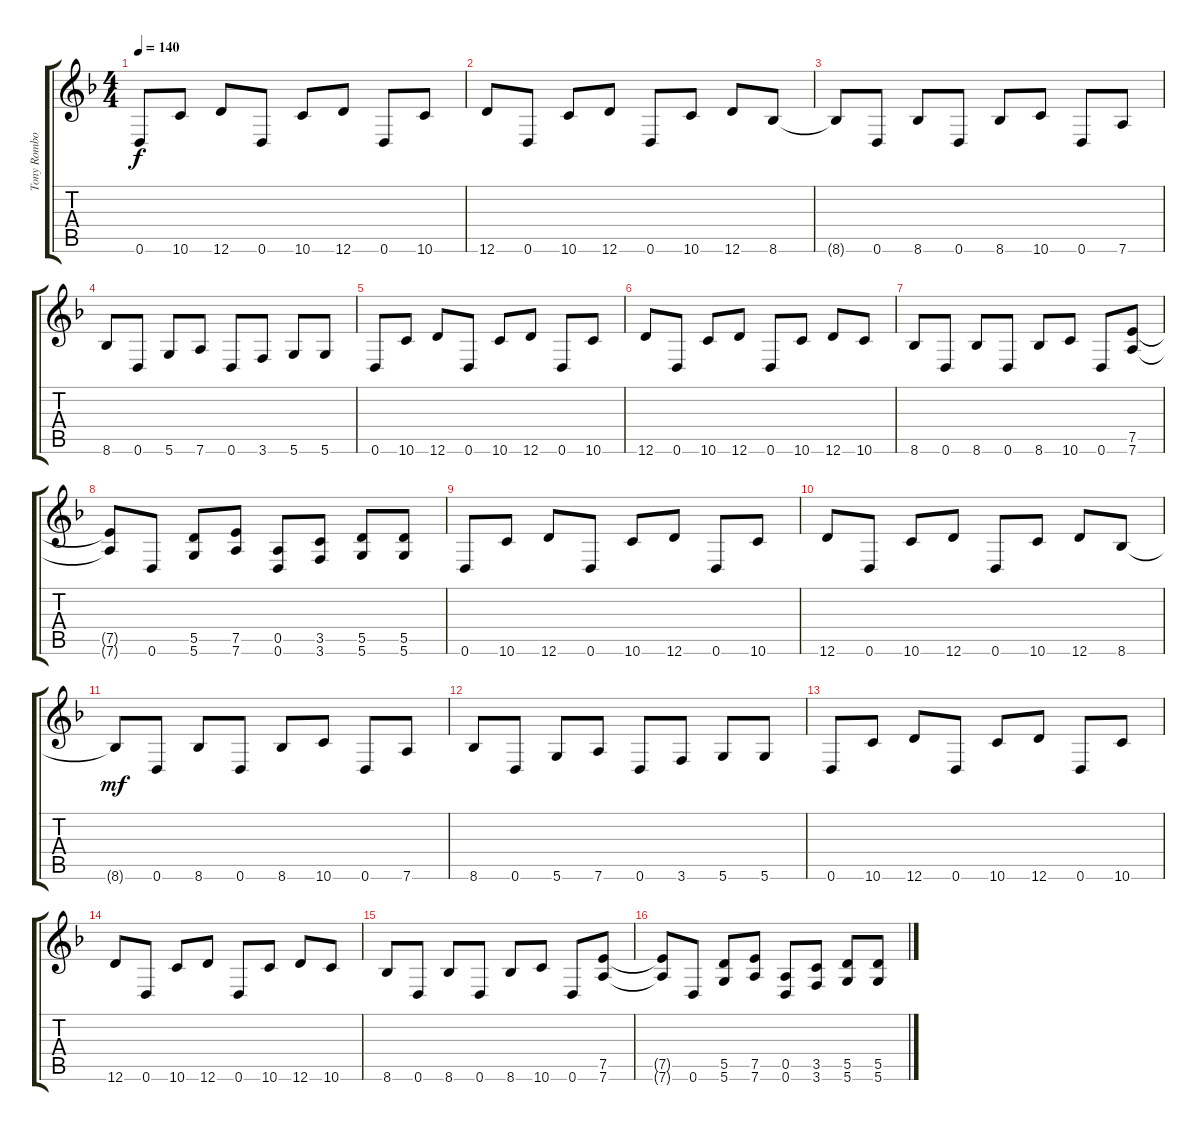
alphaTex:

\track ("Tony Rombola" "Tony Rombo") {instrument distortionguitar}
\staff {score tabs}
\tuning (E4 B3 G3 D3 A2 D2) {hide}
\ts (4 4)
\tempo 140
\clef g2
\ks f
0.6.8{dy f instrument distortionguitar} 10.6.8 12.6.8 0.6.8 10.6.8 12.6.8 0.6.8 10.6.8 |
12.6.8 0.6.8 10.6.8 12.6.8 0.6.8 10.6.8 12.6.8 8.6.8 |
8.6{t}.8 0.6.8 8.6.8 0.6.8 8.6.8 10.6.8 0.6.8 7.6.8 |
8.6.8 0.6.8 5.6.8 7.6.8 0.6.8 3.6.8 5.6.8 5.6.8 |
0.6.8 10.6.8 12.6.8 0.6.8 10.6.8 12.6.8 0.6.8 10.6.8 |
12.6.8 0.6.8 10.6.8 12.6.8 0.6.8 10.6.8 12.6.8 10.6.8 |
8.6.8 0.6.8 8.6.8 0.6.8 8.6.8 10.6.8 0.6.8 (7.5 7.6).8 |
(7.5{t} 7.6{t}).8 0.6.8 (5.5 5.6).8 (7.5 7.6).8 (0.5 0.6).8 (3.5 3.6).8 (5.5 5.6).8 (5.5 5.6).8 |
0.6.8 10.6.8 12.6.8 0.6.8 10.6.8 12.6.8 0.6.8 10.6.8 |
12.6.8 0.6.8 10.6.8 12.6.8 0.6.8 10.6.8 12.6.8 8.6.8 |
8.6{t}.8{dy mf} 0.6.8 8.6.8 0.6.8 8.6.8 10.6.8 0.6.8 7.6.8 |
8.6.8 0.6.8 5.6.8 7.6.8 0.6.8 3.6.8 5.6.8 5.6.8 |
0.6.8 10.6.8 12.6.8 0.6.8 10.6.8 12.6.8 0.6.8 10.6.8 |
12.6.8 0.6.8 10.6.8 12.6.8 0.6.8 10.6.8 12.6.8 10.6.8 |
8.6.8 0.6.8 8.6.8 0.6.8 8.6.8 10.6.8 0.6.8 (7.5 7.6).8 |
(7.5{t} 7.6{t}).8 0.6.8 (5.5 5.6).8 (7.5 7.6).8 (0.5 0.6).8 (3.5 3.6).8 (5.5 5.6).8 (5.5 5.6).8
